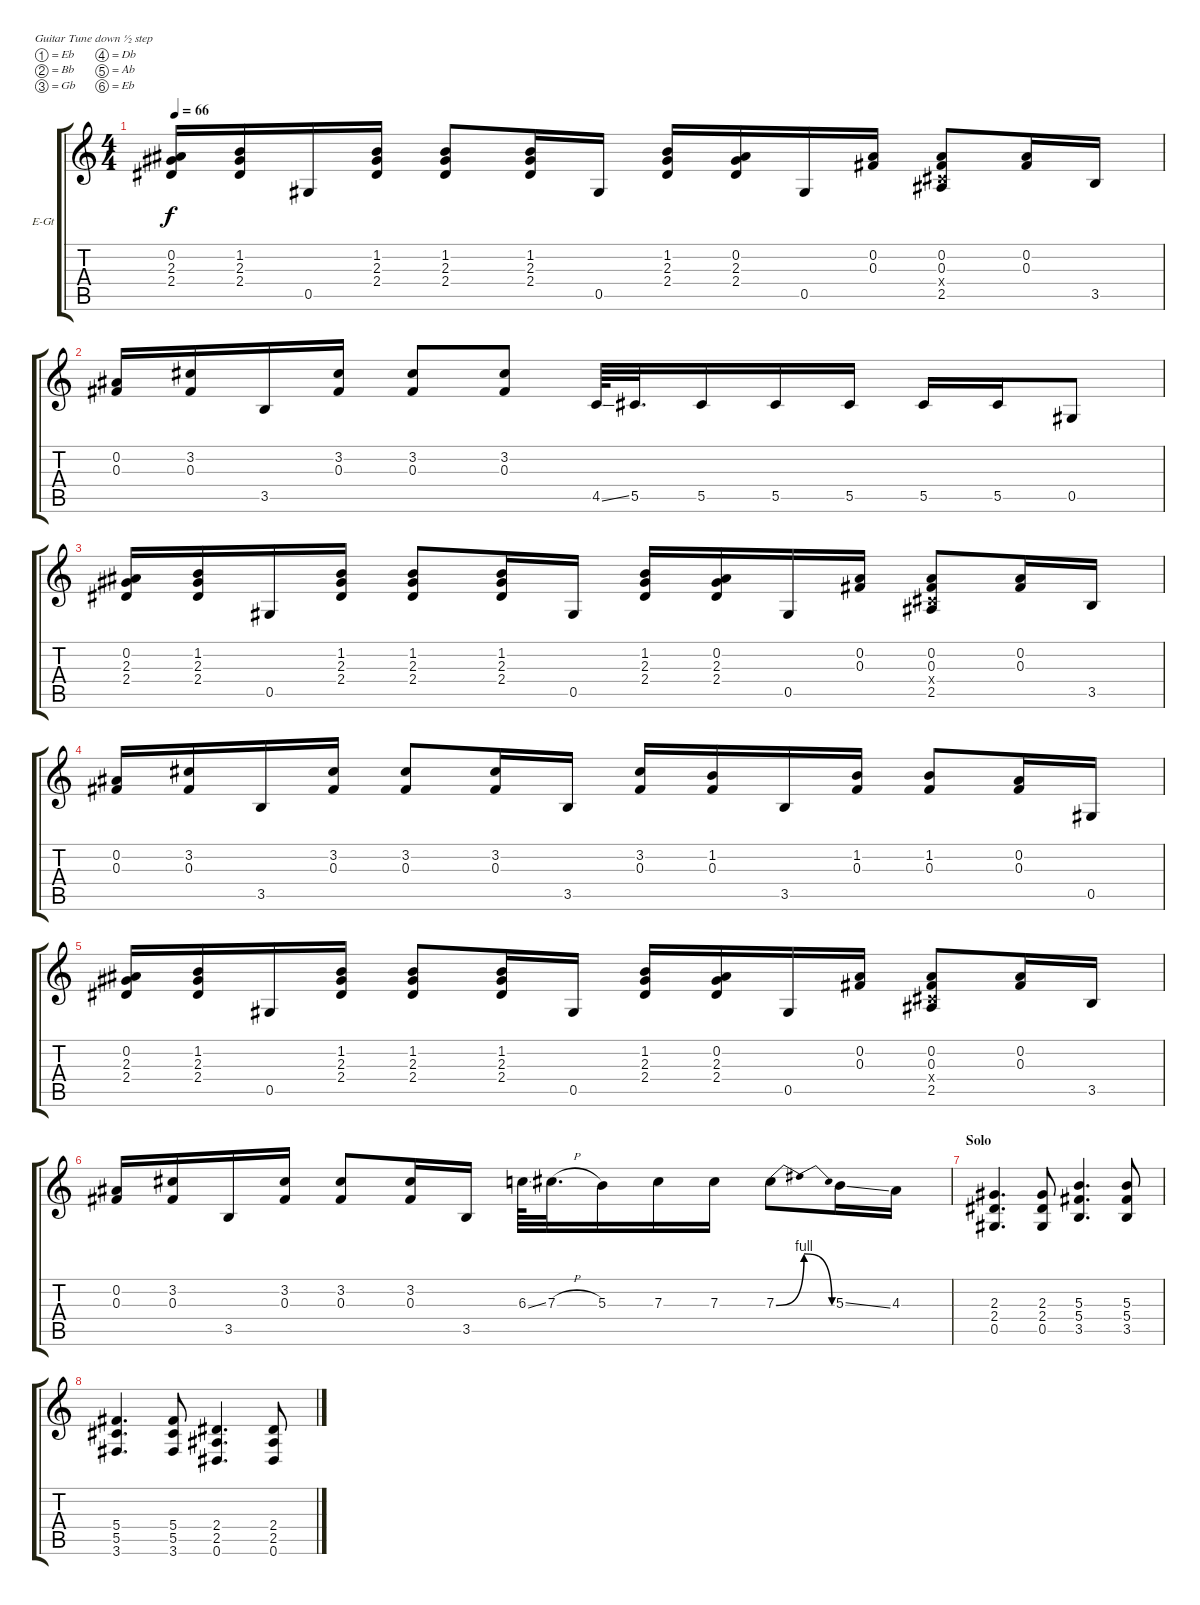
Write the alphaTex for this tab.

\bracketExtendMode groupsimilarinstruments
\firstSystemTrackNameOrientation horizontal
\otherSystemsTrackNameOrientation horizontal
\track ("Rhythm Guitar (Jaymz)" "E-Gt") {instrument overdrivenguitar}
\staff {score tabs}
\tuning (Eb4 Bb3 Gb3 Db3 Ab2 Eb2)
\ts (4 4)
\tempo 66
\clef g2
\ks c
(0.2 2.3 2.4).16{dy f} (1.2 2.3 2.4).16 0.5.16 (1.2 2.3 2.4).16 (1.2 2.3 2.4).8 (1.2 2.3 2.4).16 0.5.16 (1.2 2.3 2.4).16 (0.2 2.3 2.4).16 0.5.16 (0.2 0.3).16 (0.2 0.3 0.4{x} 2.5).8 (0.2 0.3).16 3.5.16 |
(0.2 0.3).16 (3.2 0.3).16 3.5.16 (3.2 0.3).16 (3.2 0.3).8 (3.2 0.3).8 4.5{ss}.64 5.5.32{d} 5.5.16 5.5.16 5.5.16 5.5.16 5.5.16 0.5.8 |
(0.2 2.3 2.4).16 (1.2 2.3 2.4).16 0.5.16 (1.2 2.3 2.4).16 (1.2 2.3 2.4).8 (1.2 2.3 2.4).16 0.5.16 (1.2 2.3 2.4).16 (0.2 2.3 2.4).16 0.5.16 (0.2 0.3).16 (0.2 0.3 0.4{x} 2.5).8 (0.2 0.3).16 3.5.16 |
(0.2 0.3).16 (3.2 0.3).16 3.5.16 (3.2 0.3).16 (3.2 0.3).8 (3.2 0.3).16 3.5.16 (3.2 0.3).16 (1.2 0.3).16 3.5.16 (1.2 0.3).16 (1.2 0.3).8 (0.2 0.3).16 0.5.16 |
(0.2 2.3 2.4).16 (1.2 2.3 2.4).16 0.5.16 (1.2 2.3 2.4).16 (1.2 2.3 2.4).8 (1.2 2.3 2.4).16 0.5.16 (1.2 2.3 2.4).16 (0.2 2.3 2.4).16 0.5.16 (0.2 0.3).16 (0.2 0.3 0.4{x} 2.5).8 (0.2 0.3).16 3.5.16 |
(0.2 0.3).16 (3.2 0.3).16 3.5.16 (3.2 0.3).16 (3.2 0.3).8 (3.2 0.3).16 3.5.16 6.3{ss}.64 7.3{h}.32{d} 5.3.16 7.3.16 7.3.16 7.3{be (bendrelease 0 0 30 4 30 4 60 0)}.8 5.3{ss}.16 4.3.16 |
\section ("" "Solo")
(2.3 2.4 0.5).4{d} (2.3 2.4 0.5).8 (5.3 5.4 3.5).4{d} (5.3 5.4 3.5).8 |
(5.4 5.5 3.6).4{d} (5.4 5.5 3.6).8 (2.4 2.5 0.6).4{d} (2.4 2.5 0.6).8
